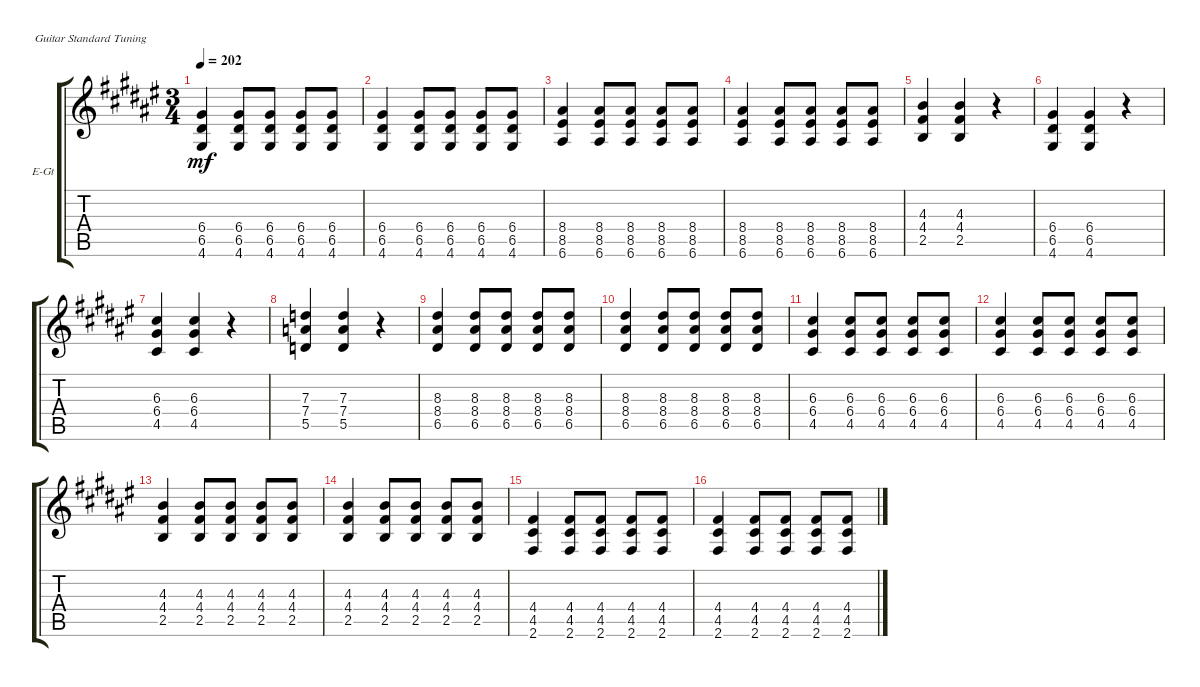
\defaultSystemsLayout 4
\bracketExtendMode groupsimilarinstruments
\firstSystemTrackNameOrientation horizontal
\otherSystemsTrackNameOrientation horizontal
\track ("Electric Guitar (Lead)" "E-Gt") {instrument distortionguitar}
\staff {score tabs}
\tuning (E4 B3 G3 D3 A2 E2)
\ts (3 4)
\tempo 202
\clef g2
\scale
0.333333
\ks f#
(4.6 6.5 6.4).4{dy mf} (4.6 6.5 6.4).8 (4.6 6.5 6.4).8 (4.6 6.5 6.4).8 (4.6 6.5 6.4).8 |
\scale
0.333333 (4.6 6.5 6.4).4 (4.6 6.5 6.4).8 (4.6 6.5 6.4).8 (4.6 6.5 6.4).8 (4.6 6.5 6.4).8 |
\scale
0.333333 (6.6 8.4 8.5).4 (6.6 8.4 8.5).8 (6.6 8.4 8.5).8 (6.6 8.4 8.5).8 (6.6 8.4 8.5).8 |
\scale
0.333333 (6.6 8.4 8.5).4 (6.6 8.4 8.5).8 (6.6 8.4 8.5).8 (6.6 8.4 8.5).8 (6.6 8.4 8.5).8 |
\scale
0.333333 (2.5 4.4 4.3).4 (2.5 4.4 4.3).4 r.4 |
\scale
0.333333 (4.6 6.5 6.4).4 (4.6 6.5 6.4).4 r.4 |
\scale
0.333333 (4.5 6.4 6.3).4 (6.3 6.4 4.5).4 r.4 |
\scale
0.333333 (5.5 7.4 7.3).4 (7.3 7.4 5.5).4 r.4 |
\scale
0.333333 (6.5 8.4 8.3).4 (6.5 8.4 8.3).8 (6.5 8.4 8.3).8 (6.5 8.4 8.3).8 (6.5 8.4 8.3).8 |
\scale
0.333333 (6.5 8.4 8.3).4 (6.5 8.4 8.3).8 (6.5 8.4 8.3).8 (6.5 8.4 8.3).8 (6.5 8.4 8.3).8 |
\scale
0.333333 (4.5 6.4 6.3).4 (4.5 6.4 6.3).8 (4.5 6.4 6.3).8 (4.5 6.4 6.3).8 (4.5 6.4 6.3).8 |
\scale
0.333333 (4.5 6.4 6.3).4 (4.5 6.4 6.3).8 (4.5 6.4 6.3).8 (4.5 6.4 6.3).8 (4.5 6.4 6.3).8 |
\scale
0.333333 (2.5 4.4 4.3).4 (2.5 4.4 4.3).8 (2.5 4.4 4.3).8 (2.5 4.4 4.3).8 (2.5 4.4 4.3).8 |
\scale
0.333333 (2.5 4.4 4.3).4 (2.5 4.4 4.3).8 (2.5 4.4 4.3).8 (2.5 4.4 4.3).8 (2.5 4.4 4.3).8 |
\scale
0.333333 (2.6 4.5 4.4).4 (2.6 4.5 4.4).8 (2.6 4.5 4.4).8 (2.6 4.5 4.4).8 (2.6 4.5 4.4).8 |
\scale
0.333333 (2.6 4.5 4.4).4 (2.6 4.5 4.4).8 (2.6 4.5 4.4).8 (2.6 4.5 4.4).8 (2.6 4.5 4.4).8
